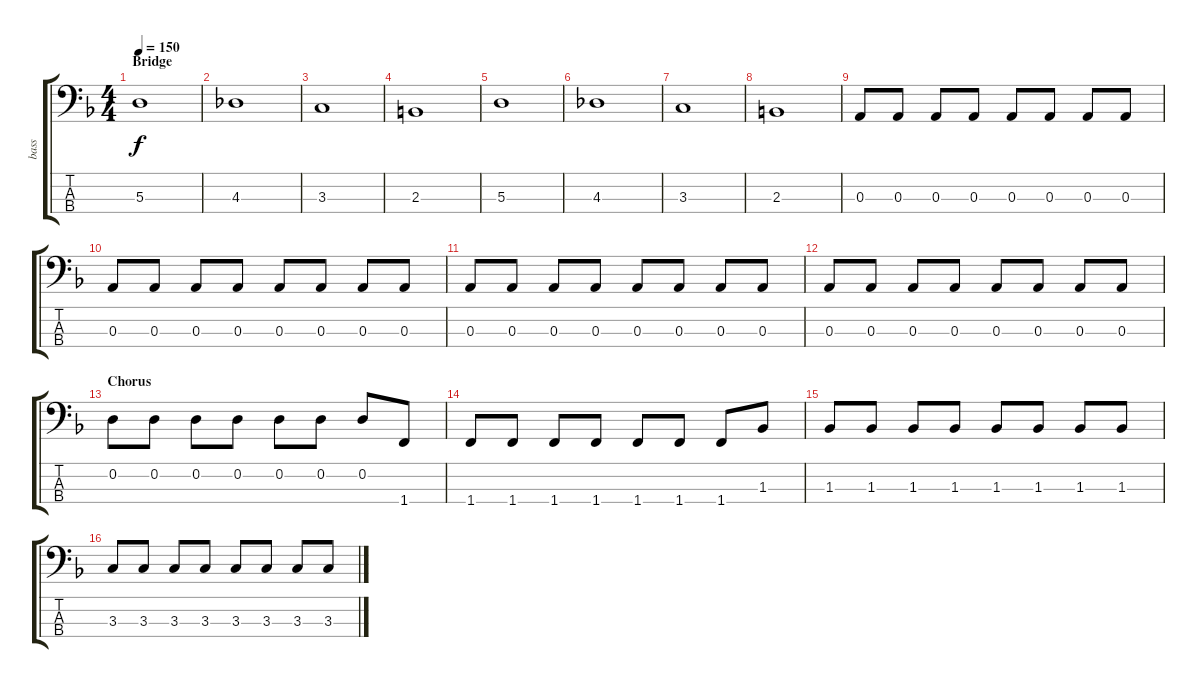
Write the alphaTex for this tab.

\track ("bass" "bass") {instrument slapbass2}
\staff {score tabs}
\tuning (G2 D2 A1 E1) {hide}
\ts (4 4)
\section ("" "Bridge")
\tempo 150
\clef f4
\ks dminor
5.3.1{dy f} |
4.3.1 |
3.3.1 |
2.3.1 |
5.3.1 |
4.3.1 |
3.3.1 |
2.3.1 |
0.3.8 0.3.8 0.3.8 0.3.8 0.3.8 0.3.8 0.3.8 0.3.8 |
0.3.8 0.3.8 0.3.8 0.3.8 0.3.8 0.3.8 0.3.8 0.3.8 |
0.3.8 0.3.8 0.3.8 0.3.8 0.3.8 0.3.8 0.3.8 0.3.8 |
0.3.8 0.3.8 0.3.8 0.3.8 0.3.8 0.3.8 0.3.8 0.3.8 |
\section ("" "Chorus")
0.2.8 0.2.8 0.2.8 0.2.8 0.2.8 0.2.8 0.2.8 1.4.8 |
1.4.8 1.4.8 1.4.8 1.4.8 1.4.8 1.4.8 1.4.8 1.3.8 |
1.3.8 1.3.8 1.3.8 1.3.8 1.3.8 1.3.8 1.3.8 1.3.8 |
3.3.8 3.3.8 3.3.8 3.3.8 3.3.8 3.3.8 3.3.8 3.3.8
